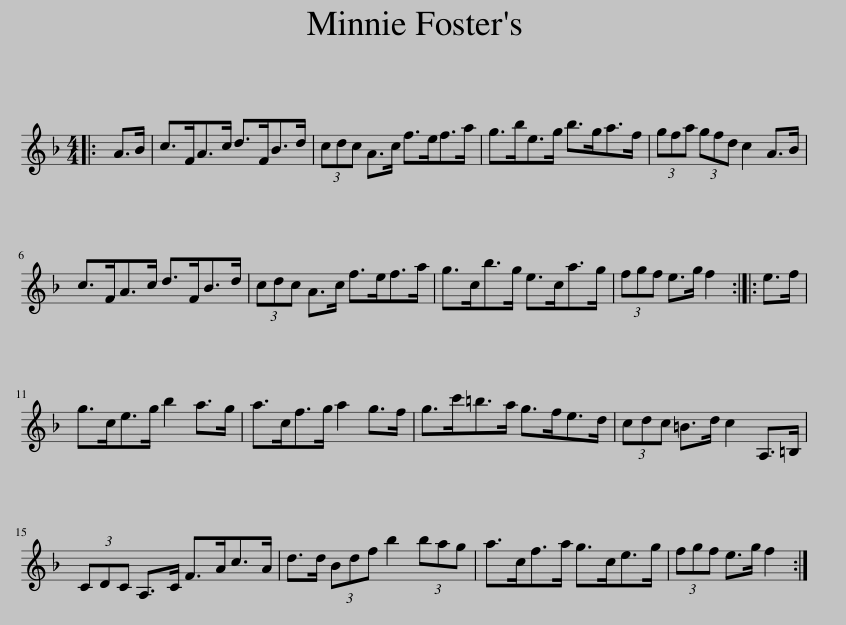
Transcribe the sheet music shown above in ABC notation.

X:1
L:1/8
M:4/4
I:linebreak $
K:F
V:1 treble
V:1
|: A>B | c>FA>c d>FB>d | (3cdc A>c f>ef>a | g>be>g b>ga>f | (3gfa (3gfd c2 A>B |$ %5
 c>FA>c d>FB>d | (3cdc A>c f>ef>a | g>cb>g e>ca>g | (3fgf e>g f2 :: e>f |$ %10
 g>ce>g b2 a>g | a>cf>g a2 g>f | g>c'=b>a g>fe>d | (3cdc =B>d c2 A,>=B, |$ (3CDC A,>C F>Ac>A | %15
 d>d (3Bdf b2 (3bag | a>cf>a g>ce>g | (3fgf e>g f2 :| %18
